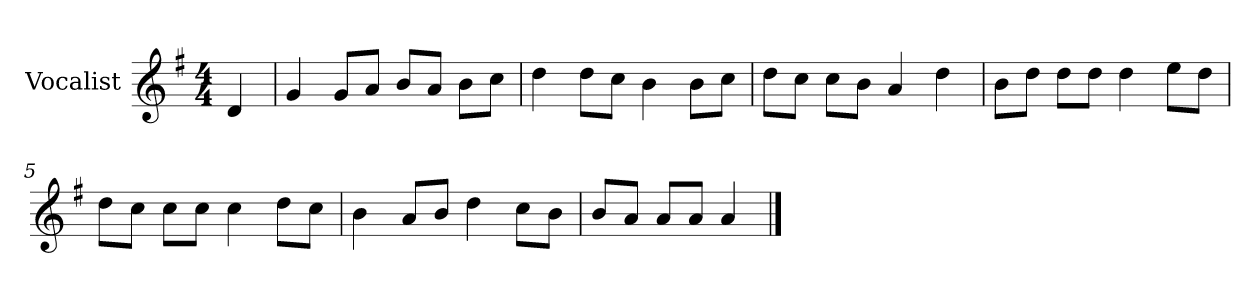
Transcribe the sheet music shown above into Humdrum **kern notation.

**kern
*part1
*staff1
*I"Vocalist
*k[f#]
*G:
*M4/4
=
4d
=1
4g
8gL
8aJ
8bL
8aJ
8bL
8ccJ
=2
4dd
8ddL
8ccJ
4b
8bL
8ccJ
=3
8ddL
8ccJ
8ccL
8bJ
4a
4dd
=4
8bL
8ddJ
8ddL
8ddJ
4dd
8eeL
8ddJ
=5
8ddL
8ccJ
8ccL
8ccJ
4cc
8ddL
8ccJ
=6
4b
8aL
8bJ
4dd
8ccL
8bJ
=7
8bL
8aJ
8aL
8aJ
4a
==
*-
